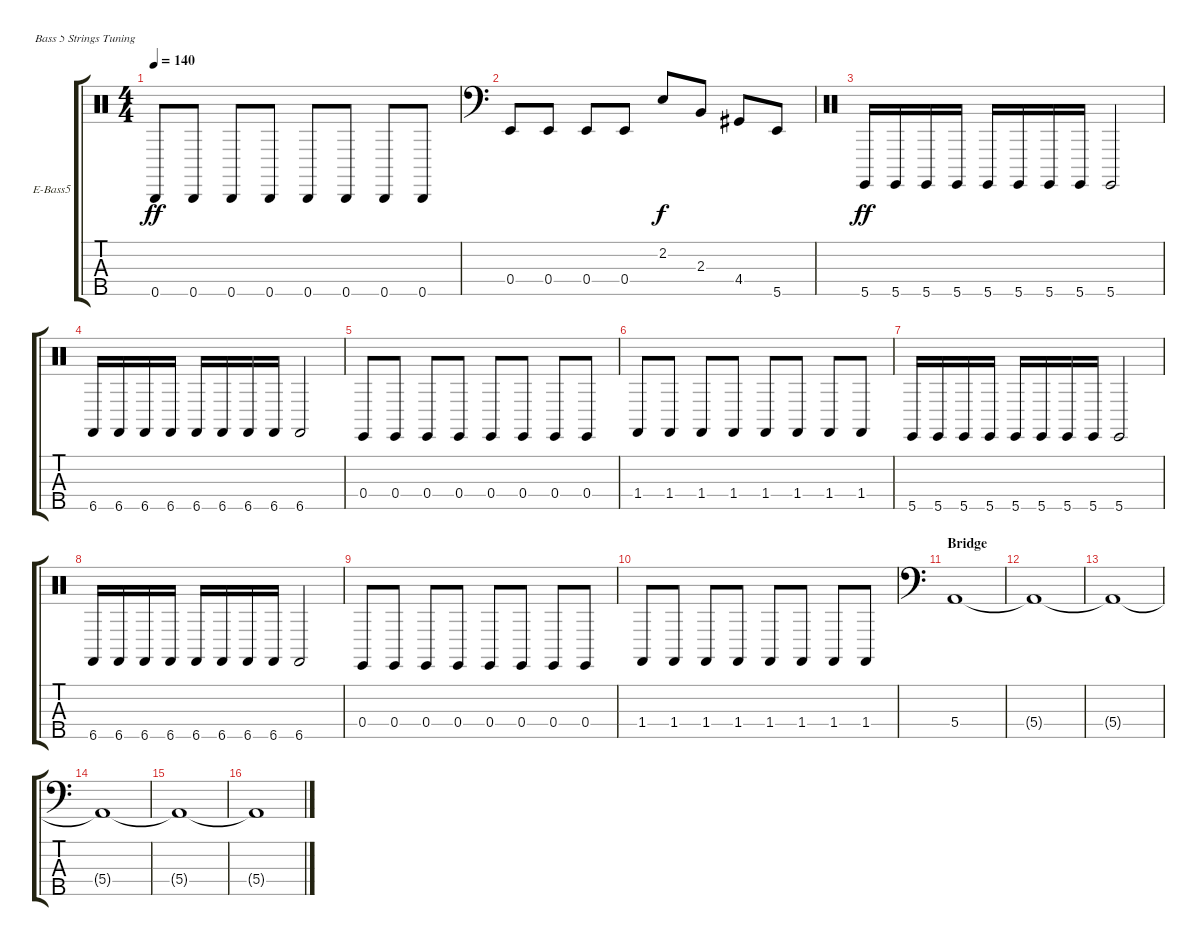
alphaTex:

\defaultSystemsLayout 4
\bracketExtendMode groupsimilarinstruments
\firstSystemTrackNameOrientation horizontal
\otherSystemsTrackNameOrientation horizontal
\track ("Electric Bass" "E-Bass5") {instrument electricbassfinger}
\staff {score tabs}
\tuning (G2 D2 A1 E1 B0)
\ts (4 4)
\tempo 140
\clef neutral
\ks c
0.5.8{dy ff} 0.5.8 0.5.8 0.5.8 0.5.8 0.5.8 0.5.8 0.5.8 |
\clef f4
0.4.8 0.4.8 0.4.8 0.4.8 2.2.8{dy f} 2.3.8 4.4.8 5.5.8 |
\clef neutral
5.5.16{dy ff} 5.5.16 5.5.16 5.5.16 5.5.16 5.5.16 5.5.16 5.5.16 5.5.2 |
6.5.16 6.5.16 6.5.16 6.5.16 6.5.16 6.5.16 6.5.16 6.5.16 6.5.2 |
0.4.8 0.4.8 0.4.8 0.4.8 0.4.8 0.4.8 0.4.8 0.4.8 |
1.4.8 1.4.8 1.4.8 1.4.8 1.4.8 1.4.8 1.4.8 1.4.8 |
5.5.16 5.5.16 5.5.16 5.5.16 5.5.16 5.5.16 5.5.16 5.5.16 5.5.2 |
6.5.16 6.5.16 6.5.16 6.5.16 6.5.16 6.5.16 6.5.16 6.5.16 6.5.2 |
0.4.8 0.4.8 0.4.8 0.4.8 0.4.8 0.4.8 0.4.8 0.4.8 |
1.4.8 1.4.8 1.4.8 1.4.8 1.4.8 1.4.8 1.4.8 1.4.8 |
\section ("" "Bridge")
\clef f4
5.4.1 |
5.4{t}.1 |
5.4{t}.1 |
5.4{t}.1 |
5.4{t}.1 |
5.4{t}.1
